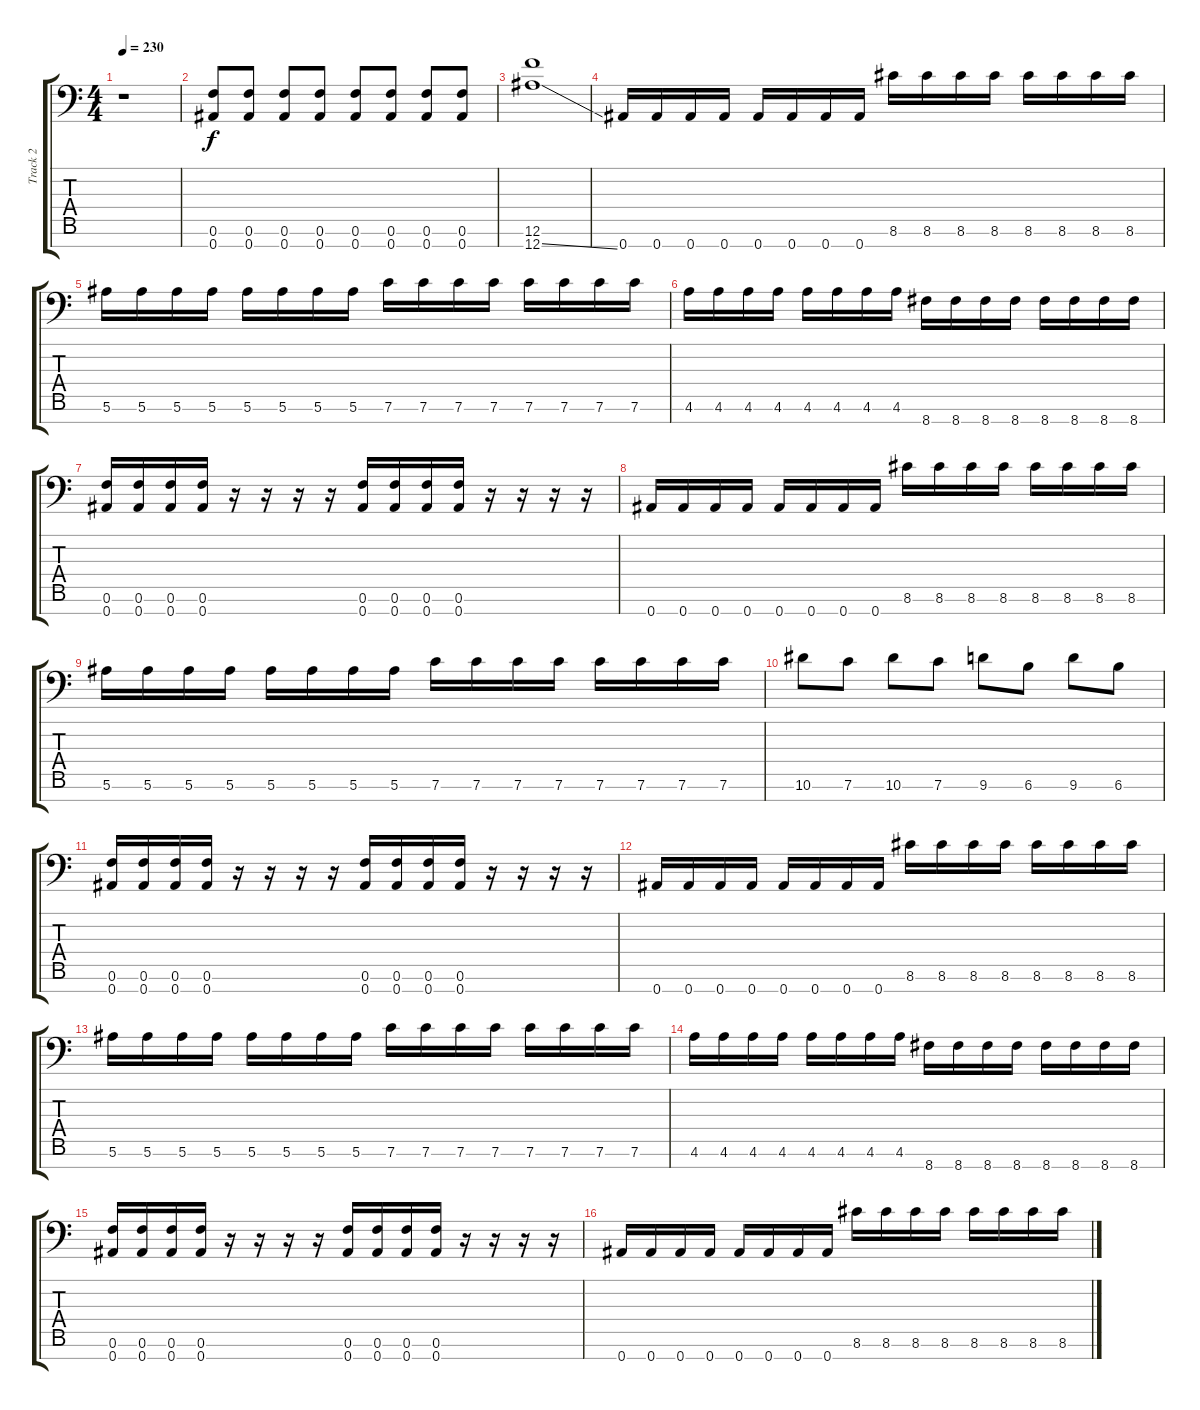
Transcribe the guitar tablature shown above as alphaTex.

\track ("Track 2" "Track 2") {instrument overdrivenguitar}
\staff {score tabs}
\tuning (F4 C4 Ab3 Eb3 Bb2 F2 Bb1) {hide}
\ts (4 4)
\tempo 230
\clef f4
\ks c
r.1{dy f} |
(0.6 0.7).8 (0.6 0.7).8 (0.6 0.7).8 (0.6 0.7).8 (0.6 0.7).8 (0.6 0.7).8 (0.6 0.7).8 (0.6 0.7).8 |
(12.6 12.7{ss}).1 |
0.7.16 0.7.16 0.7.16 0.7.16 0.7.16 0.7.16 0.7.16 0.7.16 8.6.16 8.6.16 8.6.16 8.6.16 8.6.16 8.6.16 8.6.16 8.6.16 |
5.6.16 5.6.16 5.6.16 5.6.16 5.6.16 5.6.16 5.6.16 5.6.16 7.6.16 7.6.16 7.6.16 7.6.16 7.6.16 7.6.16 7.6.16 7.6.16 |
4.6.16 4.6.16 4.6.16 4.6.16 4.6.16 4.6.16 4.6.16 4.6.16 8.7.16 8.7.16 8.7.16 8.7.16 8.7.16 8.7.16 8.7.16 8.7.16 |
(0.6 0.7).16 (0.6 0.7).16 (0.6 0.7).16 (0.6 0.7).16 r.16 r.16 r.16 r.16 (0.6 0.7).16 (0.6 0.7).16 (0.6 0.7).16 (0.6 0.7).16 r.16 r.16 r.16 r.16 |
0.7.16 0.7.16 0.7.16 0.7.16 0.7.16 0.7.16 0.7.16 0.7.16 8.6.16 8.6.16 8.6.16 8.6.16 8.6.16 8.6.16 8.6.16 8.6.16 |
5.6.16 5.6.16 5.6.16 5.6.16 5.6.16 5.6.16 5.6.16 5.6.16 7.6.16 7.6.16 7.6.16 7.6.16 7.6.16 7.6.16 7.6.16 7.6.16 |
10.6.8 7.6.8 10.6.8 7.6.8 9.6.8 6.6.8 9.6.8 6.6.8 |
(0.6 0.7).16 (0.6 0.7).16 (0.6 0.7).16 (0.6 0.7).16 r.16 r.16 r.16 r.16 (0.6 0.7).16 (0.6 0.7).16 (0.6 0.7).16 (0.6 0.7).16 r.16 r.16 r.16 r.16 |
0.7.16 0.7.16 0.7.16 0.7.16 0.7.16 0.7.16 0.7.16 0.7.16 8.6.16 8.6.16 8.6.16 8.6.16 8.6.16 8.6.16 8.6.16 8.6.16 |
5.6.16 5.6.16 5.6.16 5.6.16 5.6.16 5.6.16 5.6.16 5.6.16 7.6.16 7.6.16 7.6.16 7.6.16 7.6.16 7.6.16 7.6.16 7.6.16 |
4.6.16 4.6.16 4.6.16 4.6.16 4.6.16 4.6.16 4.6.16 4.6.16 8.7.16 8.7.16 8.7.16 8.7.16 8.7.16 8.7.16 8.7.16 8.7.16 |
(0.6 0.7).16 (0.6 0.7).16 (0.6 0.7).16 (0.6 0.7).16 r.16 r.16 r.16 r.16 (0.6 0.7).16 (0.6 0.7).16 (0.6 0.7).16 (0.6 0.7).16 r.16 r.16 r.16 r.16 |
0.7.16 0.7.16 0.7.16 0.7.16 0.7.16 0.7.16 0.7.16 0.7.16 8.6.16 8.6.16 8.6.16 8.6.16 8.6.16 8.6.16 8.6.16 8.6.16
